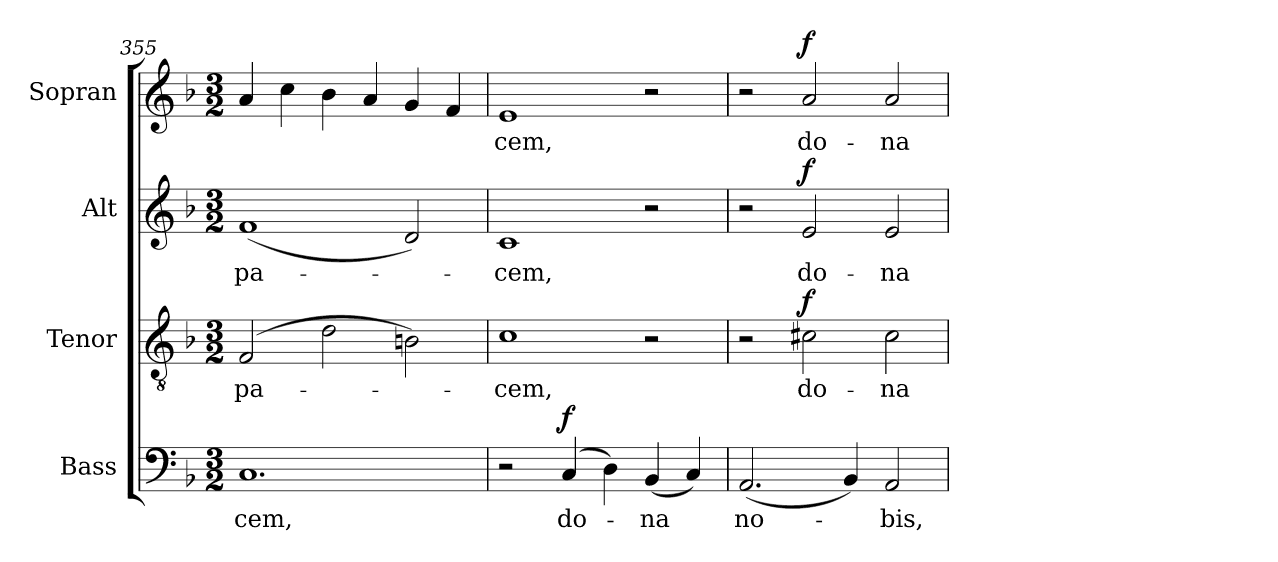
**kern	**text	**dynam	**kern	**text	**dynam	**kern	**text	**dynam	**kern	**text	**dynam
*part4	*part4	*part4	*part3	*part3	*part3	*part2	*part2	*part2	*part1	*part1	*part1
*staff4	*staff4	*staff4	*staff3	*staff3	*staff3	*staff2	*staff2	*staff2	*staff1	*staff1	*staff1
*I"Bass	*	*	*I"Tenor	*	*	*I"Alt	*	*	*I"Sopran	*	*
*I'B.	*	*	*I'T.	*	*	*I'A.	*	*	*I'S.	*	*
!!LO:PB:g=z
*clefF4	*	*	*clefGv2	*	*	*clefG2	*	*	*clefG2	*	*
*k[b-]	*	*	*k[b-]	*	*	*k[b-]	*	*	*k[b-]	*	*
*F:	*	*	*F:	*	*	*F:	*	*	*F:	*	*
*M3/2	*	*	*M3/2	*	*	*M3/2	*	*	*M3/2	*	*
=355	=355	=355	=355	=355	=355	=355	=355	=355	=355	=355	=355
!	!LO:LY:b	!	!	!LO:LY:b	!	!	!LO:LY:b	!	!	!	!
1.C	-cem,	.	(>2F/	pa-	.	(<1f	pa-	.	4a/	.	.
.	.	.	.	.	.	.	.	.	4cc\	.	.
.	.	.	2d\	.	.	.	.	.	4b-\	.	.
.	.	.	.	.	.	.	.	.	4a/	.	.
.	.	.	2Bn\)	.	.	2d/)	.	.	4g/	.	.
.	.	.	.	.	.	.	.	.	4f/	.	.
=356	=356	=356	=356	=356	=356	=356	=356	=356	=356	=356	=356
!	!	!	!	!LO:LY:b	!	!	!LO:LY:b	!	!	!LO:LY:b	!
2r	.	.	1c	-cem,	.	1c	-cem,	.	1e	-cem,	.
!	!LO:LY:b	!LO:DY:a	!	!	!	!	!	!	!	!	!
(>4C/	do-	f	.	.	.	.	.	.	.	.	.
4D\)	.	.	.	.	.	.	.	.	.	.	.
!	!LO:LY:b	!	!	!	!	!	!	!	!	!	!
(<4BB-/	-na	.	2r	.	.	2r	.	.	2r	.	.
4C/)	.	.	.	.	.	.	.	.	.	.	.
=357	=357	=357	=357	=357	=357	=357	=357	=357	=357	=357	=357
!	!LO:LY:b	!	!	!	!	!	!	!	!	!	!
(<2.AA/	no-	.	2r	.	.	2r	.	.	2r	.	.
!	!	!	!	!LO:LY:b	!LO:DY:a	!	!LO:LY:b	!LO:DY:a	!	!LO:LY:b	!LO:DY:a
.	.	.	2c#X\	do-	f	2e/	do-	f	2a/	do-	f
4BB-/)	.	.	.	.	.	.	.	.	.	.	.
!	!LO:LY:b	!	!	!LO:LY:b	!	!	!LO:LY:b	!	!	!LO:LY:b	!
2AA/	-bis,	.	2c#\	-na	.	2e/	-na	.	2a/	-na	.
=	=	=	=	=	=	=	=	=	=	=	=
*-	*-	*-	*-	*-	*-	*-	*-	*-	*-	*-	*-
